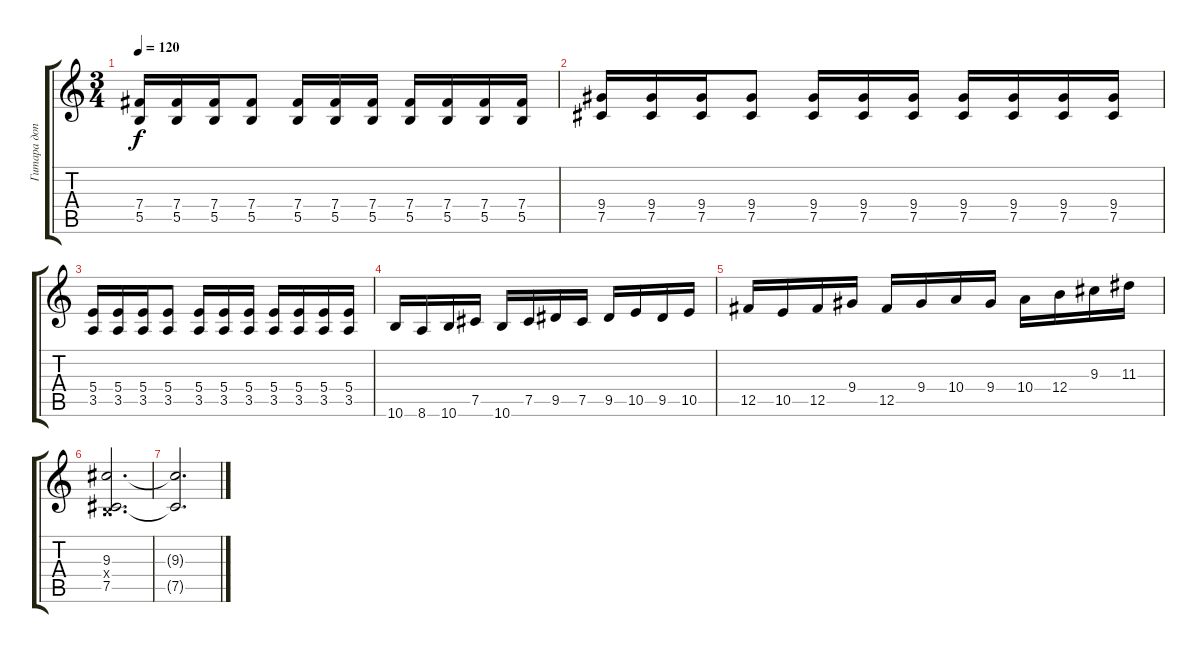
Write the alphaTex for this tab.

\track ("Гитара доп" "Гитара доп") {instrument overdrivenguitar}
\staff {score tabs}
\tuning (Db4 Ab3 E3 B2 Gb2 Db2) {hide}
\ts (3 4)
\tempo 120
\clef g2
\ks c
(7.4 5.5).16{dy f} (7.4 5.5).16 (7.4 5.5).16 (7.4 5.5).8 (7.4 5.5).16 (7.4 5.5).16 (7.4 5.5).16 (7.4 5.5).16 (7.4 5.5).16 (7.4 5.5).16 (7.4 5.5).16 |
(9.4 7.5).16 (9.4 7.5).16 (9.4 7.5).16 (9.4 7.5).8 (9.4 7.5).16 (9.4 7.5).16 (9.4 7.5).16 (9.4 7.5).16 (9.4 7.5).16 (9.4 7.5).16 (9.4 7.5).16 |
(5.4 3.5).16 (5.4 3.5).16 (5.4 3.5).16 (5.4 3.5).8 (5.4 3.5).16 (5.4 3.5).16 (5.4 3.5).16 (5.4 3.5).16 (5.4 3.5).16 (5.4 3.5).16 (5.4 3.5).16 |
10.6.16 8.6.16 10.6.16 7.5.16 10.6.16 7.5.16 9.5.16 7.5.16 9.5.16 10.5.16 9.5.16 10.5.16 |
12.5.16 10.5.16 12.5.16 9.4.16 12.5.16 9.4.16 10.4.16 9.4.16 10.4.16 12.4.16 9.3.16 11.3.16 |
(9.3 0.4{x} 7.5).2{d} |
(9.3{t} 7.5{t}).2{d}
